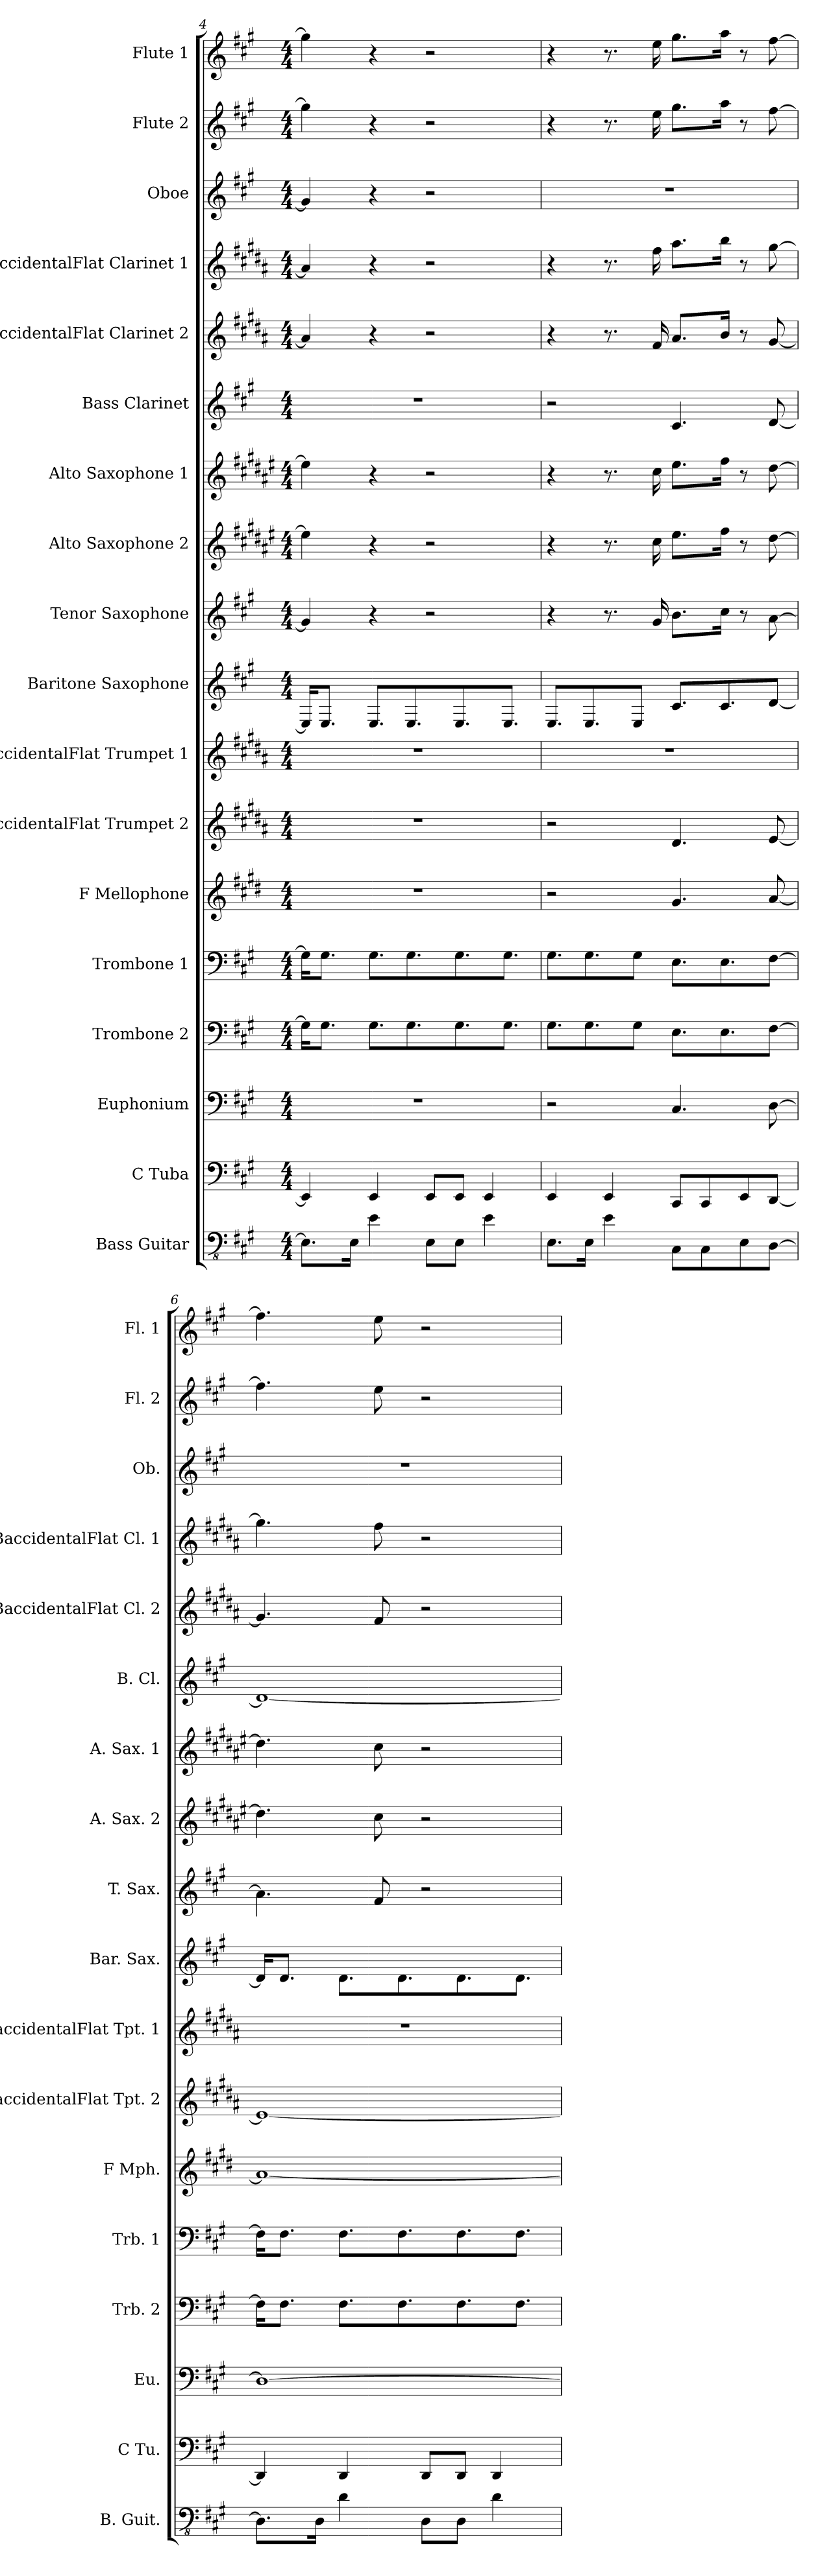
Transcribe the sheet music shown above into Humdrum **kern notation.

**kern	**kern	**kern	**kern	**kern	**kern	**kern	**kern	**kern	**kern	**kern	**kern	**kern	**kern	**kern	**kern	**kern	**kern
*part18	*part17	*part16	*part15	*part14	*part13	*part12	*part11	*part10	*part9	*part8	*part7	*part6	*part5	*part4	*part3	*part2	*part1
*staff18	*staff17	*staff16	*staff15	*staff14	*staff13	*staff12	*staff11	*staff10	*staff9	*staff8	*staff7	*staff6	*staff5	*staff4	*staff3	*staff2	*staff1
*I"Bass Guitar	*I"C Tuba	*I"Euphonium	*I"Trombone 2	*I"Trombone 1	*I"F Mellophone	*I"BaccidentalFlat Trumpet 2	*I"BaccidentalFlat Trumpet 1	*I"Baritone Saxophone	*I"Tenor Saxophone	*I"Alto Saxophone 2	*I"Alto Saxophone 1	*I"Bass Clarinet	*I"BaccidentalFlat Clarinet 2	*I"BaccidentalFlat Clarinet 1	*I"Oboe	*I"Flute 2	*I"Flute 1
*I'B. Guit.	*I'C Tu.	*I'Eu.	*I'Trb. 2	*I'Trb. 1	*I'F Mph.	*I'BaccidentalFlat Tpt. 2	*I'BaccidentalFlat Tpt. 1	*I'Bar. Sax.	*I'T. Sax.	*I'A. Sax. 2	*I'A. Sax. 1	*I'B. Cl.	*I'BaccidentalFlat Cl. 2	*I'BaccidentalFlat Cl. 1	*I'Ob.	*I'Fl. 2	*I'Fl. 1
!!LO:PB:g=z
*clefFv4	*clefF4	*clefF4	*clefF4	*clefF4	*clefG2	*clefG2	*clefG2	*clefG2	*clefG2	*clefG2	*clefG2	*clefG2	*clefG2	*clefG2	*clefG2	*clefG2	*clefG2
*	*	*	*	*	*ITrd4c7	*ITrd1c2	*ITrd1c2	*ITrd12c21	*ITrd8c14	*ITrd5c9	*ITrd5c9	*ITrd8c14	*ITrd1c2	*ITrd1c2	*	*	*
*k[f#c#g#]	*k[f#c#g#]	*k[f#c#g#]	*k[f#c#g#]	*k[f#c#g#]	*k[f#c#g#]	*k[f#c#g#]	*k[f#c#g#]	*k[f#c#g#]	*k[f#c#g#]	*k[f#c#g#]	*k[f#c#g#]	*k[f#c#g#]	*k[f#c#g#]	*k[f#c#g#]	*k[f#c#g#]	*k[f#c#g#]	*k[f#c#g#]
*M4/4	*M4/4	*M4/4	*M4/4	*M4/4	*M4/4	*M4/4	*M4/4	*M4/4	*M4/4	*M4/4	*M4/4	*M4/4	*M4/4	*M4/4	*M4/4	*M4/4	*M4/4
=4	=4	=4	=4	=4	=4	=4	=4	=4	=4	=4	=4	=4	=4	=4	=4	=4	=4
8.EE\L]	4EE/]	1r	16G#\KL]	16G#\KL]	1r	1r	1r	16EE/KL]	4G#/]	4g#\]	4g#\]	1r	4g#/]	4g#/]	4g#/]	4gg#\]	4gg#\]
.	.	.	8.G#\J	8.G#\J	.	.	.	8.EE/J	.	.	.	.	.	.	.	.	.
16EE\Jk	.	.	.	.	.	.	.	.	.	.	.	.	.	.	.	.	.
4E\	4EE/	.	8.G#\L	8.G#\L	.	.	.	8.EE/L	4r	4r	4r	.	4r	4r	4r	4r	4r
.	.	.	8.G#\	8.G#\	.	.	.	8.EE/	.	.	.	.	.	.	.	.	.
8EE\L	8EE/L	.	.	.	.	.	.	.	2r	2r	2r	.	2r	2r	2r	2r	2r
8EE\J	8EE/J	.	8.G#\	8.G#\	.	.	.	8.EE/	.	.	.	.	.	.	.	.	.
4E\	4EE/	.	.	.	.	.	.	.	.	.	.	.	.	.	.	.	.
.	.	.	8.G#\J	8.G#\J	.	.	.	8.EE/J	.	.	.	.	.	.	.	.	.
=5	=5	=5	=5	=5	=5	=5	=5	=5	=5	=5	=5	=5	=5	=5	=5	=5	=5
8.EE\L	4EE/	2r	8.G#\L	8.G#\L	2r	2r	1r	8.EE/L	4r	4r	4r	2r	4r	4r	1r	4r	4r
16EE\Jk	.	.	8.G#\	8.G#\	.	.	.	8.EE/	.	.	.	.	.	.	.	.	.
4E\	4EE/	.	.	.	.	.	.	.	8.r	8.r	8.r	.	8.r	8.r	.	8.r	8.r
.	.	.	8G#\J	8G#\J	.	.	.	8EE/J	.	.	.	.	.	.	.	.	.
.	.	.	.	.	.	.	.	.	16G#/	16e\	16e\	.	16e/	16ee\	.	16ee\	16ee\
8CC#\L	8CC#/L	4.C#/	8.E\L	8.E\L	4.c#/	4.c#/	.	8.C#/L	8.B\L	8.g#\L	8.g#\L	4.C#/	8.g#/L	8.gg#\L	.	8.gg#\L	8.gg#\L
8CC#\	8CC#/	.	.	.	.	.	.	.	.	.	.	.	.	.	.	.	.
.	.	.	8.E\	8.E\	.	.	.	8.C#/	16c#\Jk	16a\Jk	16a\Jk	.	16a/Jk	16aa\Jk	.	16aa\Jk	16aa\Jk
8EE\	8EE/	.	.	.	.	.	.	.	8r	8r	8r	.	8r	8r	.	8r	8r
[8DD\J	[8DD/J	[8D\	[8F#\J	[8F#\J	[8d/	[8d/	.	[8D/J	[8A\	[8f#\	[8f#\	[8D/	[8f#/	[8ff#\	.	[8ff#\	[8ff#\
=6	=6	=6	=6	=6	=6	=6	=6	=6	=6	=6	=6	=6	=6	=6	=6	=6	=6
8.DD\L]	4DD/]	1D_	16F#\KL]	16F#\KL]	1d_	1d_	1r	16D/KL]	4.A\]	4.f#\]	4.f#\]	1D_	4.f#/]	4.ff#\]	1r	4.ff#\]	4.ff#\]
.	.	.	8.F#\J	8.F#\J	.	.	.	8.D/J	.	.	.	.	.	.	.	.	.
16DD\Jk	.	.	.	.	.	.	.	.	.	.	.	.	.	.	.	.	.
4D\	4DD/	.	8.F#\L	8.F#\L	.	.	.	8.D\L	.	.	.	.	.	.	.	.	.
.	.	.	.	.	.	.	.	.	8F#/	8e\	8e\	.	8e/	8ee\	.	8ee\	8ee\
.	.	.	8.F#\	8.F#\	.	.	.	8.D\	.	.	.	.	.	.	.	.	.
8DD\L	8DD/L	.	.	.	.	.	.	.	2r	2r	2r	.	2r	2r	.	2r	2r
8DD\J	8DD/J	.	8.F#\	8.F#\	.	.	.	8.D\	.	.	.	.	.	.	.	.	.
4D\	4DD/	.	.	.	.	.	.	.	.	.	.	.	.	.	.	.	.
.	.	.	8.F#\J	8.F#\J	.	.	.	8.D\J	.	.	.	.	.	.	.	.	.
=	=	=	=	=	=	=	=	=	=	=	=	=	=	=	=	=	=
*-	*-	*-	*-	*-	*-	*-	*-	*-	*-	*-	*-	*-	*-	*-	*-	*-	*-
